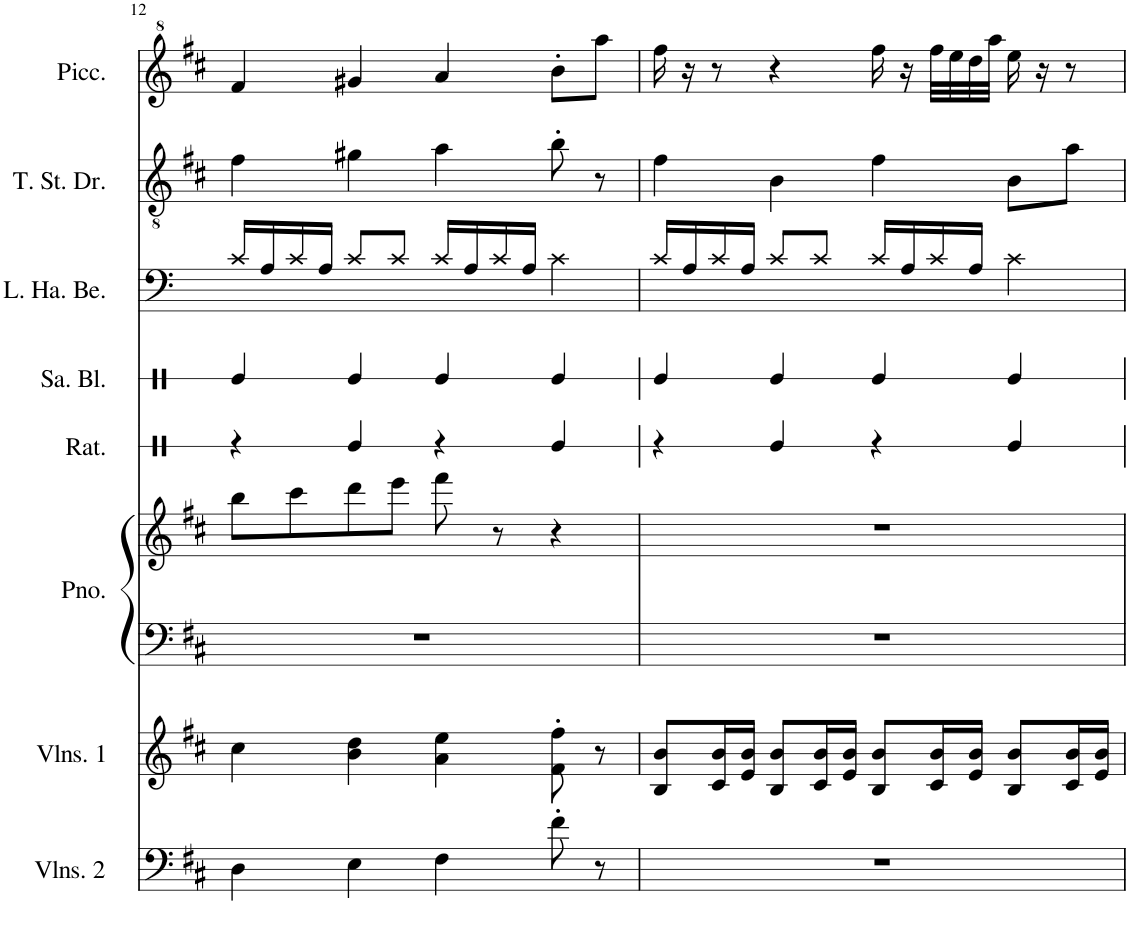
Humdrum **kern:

**kern	**kern	**kern	**kern	**kern	**kern	**kern	**kern	**kern
*part8	*part7	*part6	*part6	*part5	*part4	*part3	*part2	*part1
*staff9	*staff8	*staff7	*staff6	*staff5	*staff4	*staff3	*staff2	*staff1
*I"Violins 2	*I"Violins 1	*I"Piano	*	*I"Ratchet	*I"Sandpaper Blocks	*I"Low Hand Bells	*I"Tenor Steel Drums	*I"Piccolo
*I'Vlns. 2	*I'Vlns. 1	*I'Pno.	*	*I'Rat.	*I'Sa. Bl.	*I'L. Ha. Be.	*I'T. St. Dr.	*I'Picc.
!!LO:PB:g=z
*clefF4	*clefG2	*clefF4	*clefG2	*clefX	*clefX	*clefF4	*clefGv2	*clefG^2
*	*	*	*	*	*	*	*	*Trd-7c-12
*k[f#c#]	*k[f#c#]	*k[f#c#]	*k[f#c#]	*k[]	*k[]	*k[f#c#]	*k[f#c#]	*k[f#c#]
*M4/4	*M4/4	*M4/4	*M4/4	*M4/4	*M4/4	*M4/4	*M4/4	*M4/4
=12	=12	=12	=12	=12	=12	=12	=12	=12
4D\	4cc#\	1r	8bb\L	4r	4Re/	16Rc/LL	4f#\	4ff#/
.	.	.	.	.	.	16RA/	.	.
.	.	.	8ccc#\	.	.	16Rc/	.	.
.	.	.	.	.	.	16RA/JJ	.	.
4E\	4b\ 4dd\	.	8ddd\	4Re/	4Re/	8Rc/L	4g#X\	4gg#X/
.	.	.	8eee\J	.	.	8Rc/J	.	.
4F#\	4a\ 4ee\	.	8fff#\	4r	4Re/	16Rc/LL	4a\	4aa/
.	.	.	.	.	.	16RA/	.	.
.	.	.	8r	.	.	16Rc/	.	.
.	.	.	.	.	.	16RA/JJ	.	.
8f#'\	8f#\' 8ff#\'	.	4r	4Re/	4Re/	4Rc\	8b'\	8bb'\L
8r	8r	.	.	.	.	.	8r	8aaa\J
=13	=13	=13	=13	=13	=13	=13	=13	=13
1r	8B/ 8b/L	1r	1r	4r	4Re/	16Rc/LL	4f#\	16fff#\
.	.	.	.	.	.	16RA/	.	16r
.	16c#/ 16b/L	.	.	.	.	16Rc/	.	8r
.	16e/ 16b/JJ	.	.	.	.	16RA/JJ	.	.
.	8B/ 8b/L	.	.	4Re/	4Re/	8Rc/L	4B\	4r
.	16c#/ 16b/L	.	.	.	.	8Rc/J	.	.
.	16e/ 16b/JJ	.	.	.	.	.	.	.
.	8B/ 8b/L	.	.	4r	4Re/	16Rc/LL	4f#\	16fff#\
.	.	.	.	.	.	16RA/	.	16r
.	16c#/ 16b/L	.	.	.	.	16Rc/	.	32fff#\LLL
.	.	.	.	.	.	.	.	32eee\
.	16e/ 16b/JJ	.	.	.	.	16RA/JJ	.	32ddd\
.	.	.	.	.	.	.	.	32aaa\JJJ
.	8B/ 8b/L	.	.	4Re/	4Re/	4Rc\	8B\L	16eee\
.	.	.	.	.	.	.	.	16r
.	16c#/ 16b/L	.	.	.	.	.	8a\J	8r
.	16e/ 16b/JJ	.	.	.	.	.	.	.
=	=	=	=	=	=	=	=	=
*-	*-	*-	*-	*-	*-	*-	*-	*-
